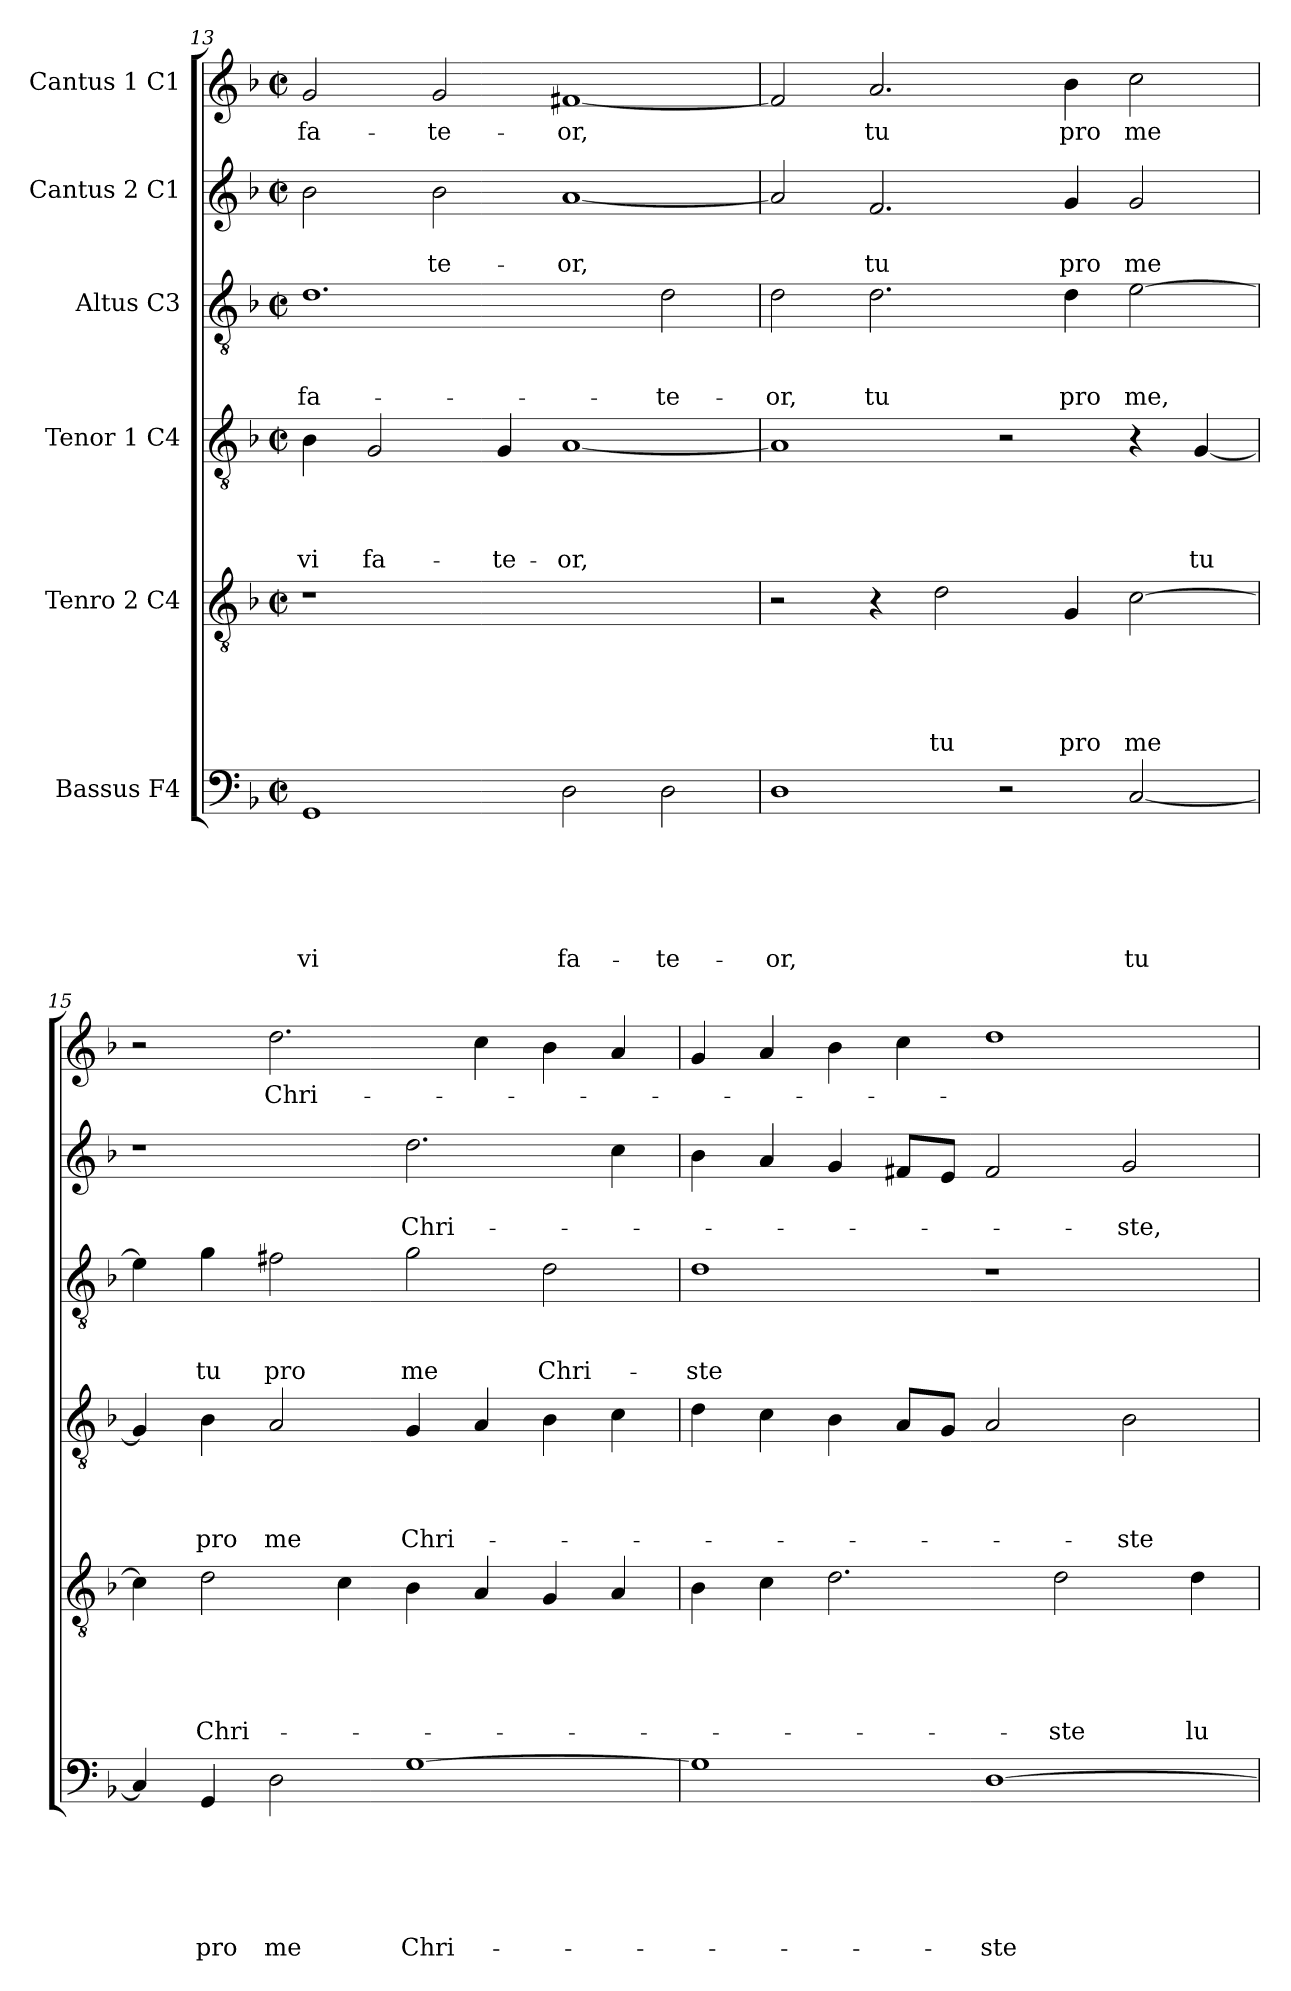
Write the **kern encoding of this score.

**kern	**text	**text	**text	**text	**text	**text	**kern	**text	**text	**text	**text	**text	**kern	**text	**text	**text	**text	**kern	**text	**text	**text	**kern	**text	**text	**kern	**text
*part6	*part6	*part6	*part6	*part6	*part6	*part6	*part5	*part5	*part5	*part5	*part5	*part5	*part4	*part4	*part4	*part4	*part4	*part3	*part3	*part3	*part3	*part2	*part2	*part2	*part1	*part1
*staff6	*staff6	*staff6	*staff6	*staff6	*staff6	*staff6	*staff5	*staff5	*staff5	*staff5	*staff5	*staff5	*staff4	*staff4	*staff4	*staff4	*staff4	*staff3	*staff3	*staff3	*staff3	*staff2	*staff2	*staff2	*staff1	*staff1
*I"Bassus F4	*	*	*	*	*	*	*I"Tenro 2 C4	*	*	*	*	*	*I"Tenor 1 C4	*	*	*	*	*I"Altus C3	*	*	*	*I"Cantus 2 C1	*	*	*I"Cantus 1 C1	*
!!LO:LB:g=z
*clefF4	*	*	*	*	*	*	*clefGv2	*	*	*	*	*	*clefGv2	*	*	*	*	*clefGv2	*	*	*	*clefG2	*	*	*clefG2	*
*k[b-]	*	*	*	*	*	*	*k[b-]	*	*	*	*	*	*k[b-]	*	*	*	*	*k[b-]	*	*	*	*k[b-]	*	*	*k[b-]	*
*F:	*	*	*	*	*	*	*F:	*	*	*	*	*	*F:	*	*	*	*	*F:	*	*	*	*F:	*	*	*F:	*
*M2/2	*	*	*	*	*	*	*M2/2	*	*	*	*	*	*M2/2	*	*	*	*	*M2/2	*	*	*	*M2/2	*	*	*M2/2	*
*met(c|)	*	*	*	*	*	*	*met(c|)	*	*	*	*	*	*met(c|)	*	*	*	*	*met(c|)	*	*	*	*met(c|)	*	*	*met(c|)	*
=13	=13	=13	=13	=13	=13	=13	=13	=13	=13	=13	=13	=13	=13	=13	=13	=13	=13	=13	=13	=13	=13	=13	=13	=13	=13	=13
1GG	.	.	.	.	.	-vi	1r	.	.	.	.	.	4B-\	.	.	.	-vi	1.d	.	.	fa-	2b-\	.	.	2g/	fa-
.	.	.	.	.	.	.	.	.	.	.	.	.	2G/	.	.	.	fa-	.	.	.	.	.	.	.	.	.
.	.	.	.	.	.	.	.	.	.	.	.	.	.	.	.	.	.	.	.	.	.	2b-\	.	-te-	2g/	-te-
.	.	.	.	.	.	.	.	.	.	.	.	.	4G/	.	.	.	-te-	.	.	.	.	.	.	.	.	.
2D\	.	.	.	.	.	fa-	1ryy	.	.	.	.	.	[1A	.	.	.	-or,	.	.	.	.	[1a	.	-or,	[1f#X	-or,
2D\	.	.	.	.	.	-te-	.	.	.	.	.	.	.	.	.	.	.	2d\	.	.	-te-	.	.	.	.	.
=14	=14	=14	=14	=14	=14	=14	=14	=14	=14	=14	=14	=14	=14	=14	=14	=14	=14	=14	=14	=14	=14	=14	=14	=14	=14	=14
1D	.	.	.	.	.	-or,	2r	.	.	.	.	.	1A]	.	.	.	.	2d\	.	.	-or,	2a/]	.	.	2f#/]	.
.	.	.	.	.	.	.	4r	.	.	.	.	.	.	.	.	.	.	2.d\	.	.	tu	2.f/	.	tu	2.a/	tu
.	.	.	.	.	.	.	2d\	.	.	.	.	tu	.	.	.	.	.	.	.	.	.	.	.	.	.	.
2r	.	.	.	.	.	.	.	.	.	.	.	.	2r	.	.	.	.	.	.	.	.	.	.	.	.	.
.	.	.	.	.	.	.	4G/	.	.	.	.	pro	.	.	.	.	.	4d\	.	.	pro	4g/	.	pro	4b-\	pro
[2C/	.	.	.	.	.	tu	[2c\	.	.	.	.	me	4r	.	.	.	.	[2e\	.	.	me,	2g/	.	me	2cc\	me
.	.	.	.	.	.	.	.	.	.	.	.	.	[4G/	.	.	.	tu	.	.	.	.	.	.	.	.	.
=15	=15	=15	=15	=15	=15	=15	=15	=15	=15	=15	=15	=15	=15	=15	=15	=15	=15	=15	=15	=15	=15	=15	=15	=15	=15	=15
4C/]	.	.	.	.	.	.	4c\]	.	.	.	.	.	4G/]	.	.	.	.	4e\]	.	.	.	1r	.	.	2r	.
4GG/	.	.	.	.	.	pro	2d\	.	.	.	.	Chri-	4B-\	.	.	.	pro	4g\	.	.	tu	.	.	.	.	.
2D\	.	.	.	.	.	me	.	.	.	.	.	.	2A/	.	.	.	me	2f#X\	.	.	pro	.	.	.	2.dd\	Chri-
.	.	.	.	.	.	.	4c\	.	.	.	.	.	.	.	.	.	.	.	.	.	.	.	.	.	.	.
[1G	.	.	.	.	.	Chri-	4B-\	.	.	.	.	.	4G/	.	.	.	Chri-	2g\	.	.	me	2.dd\	.	Chri-	.	.
.	.	.	.	.	.	.	4A/	.	.	.	.	.	4A/	.	.	.	.	.	.	.	.	.	.	.	4cc\	.
.	.	.	.	.	.	.	4G/	.	.	.	.	.	4B-\	.	.	.	.	2d\	.	.	Chri-	.	.	.	4b-\	.
.	.	.	.	.	.	.	4A/	.	.	.	.	.	4c\	.	.	.	.	.	.	.	.	4cc\	.	.	4a/	.
=16	=16	=16	=16	=16	=16	=16	=16	=16	=16	=16	=16	=16	=16	=16	=16	=16	=16	=16	=16	=16	=16	=16	=16	=16	=16	=16
1G]	.	.	.	.	.	.	4B-\	.	.	.	.	.	4d\	.	.	.	.	1d	.	.	-ste	4b-\	.	.	4g/	.
.	.	.	.	.	.	.	4c\	.	.	.	.	.	4c\	.	.	.	.	.	.	.	.	4a/	.	.	4a/	.
.	.	.	.	.	.	.	2.d\	.	.	.	.	.	4B-\	.	.	.	.	.	.	.	.	4g/	.	.	4b-\	.
.	.	.	.	.	.	.	.	.	.	.	.	.	8A/L	.	.	.	.	.	.	.	.	8f#/L	.	.	4cc\	.
.	.	.	.	.	.	.	.	.	.	.	.	.	8G/J	.	.	.	.	.	.	.	.	8e/J	.	.	.	.
[1D	.	.	.	.	.	-ste	.	.	.	.	.	.	2A/	.	.	.	.	1r	.	.	.	2f#/	.	.	1dd	.
.	.	.	.	.	.	.	2d\	.	.	.	.	-ste	.	.	.	.	.	.	.	.	.	.	.	.	.	.
.	.	.	.	.	.	.	.	.	.	.	.	.	2B-\	.	.	.	-ste	.	.	.	.	2g/	.	-ste,	.	.
.	.	.	.	.	.	.	4d\	.	.	.	.	lu-	.	.	.	.	.	.	.	.	.	.	.	.	.	.
=	=	=	=	=	=	=	=	=	=	=	=	=	=	=	=	=	=	=	=	=	=	=	=	=	=	=
*-	*-	*-	*-	*-	*-	*-	*-	*-	*-	*-	*-	*-	*-	*-	*-	*-	*-	*-	*-	*-	*-	*-	*-	*-	*-	*-
